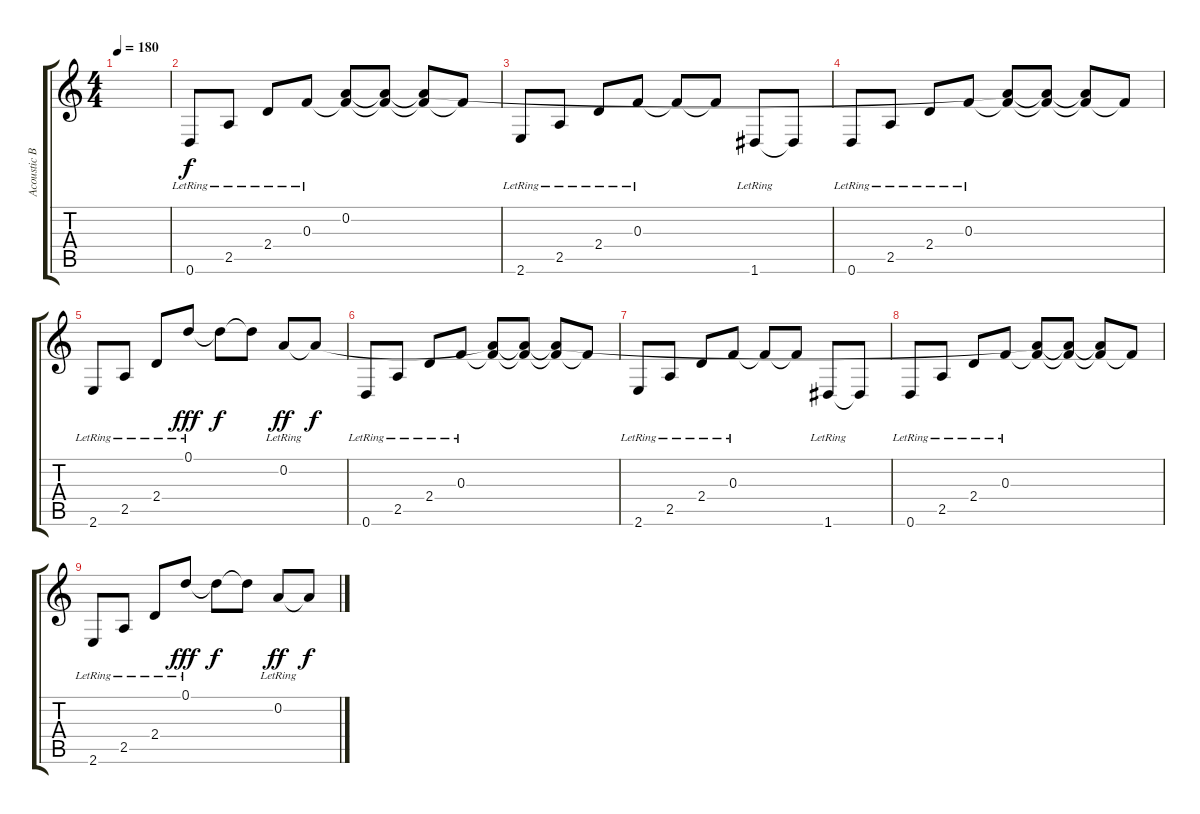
\track ("Acoustic Backround" "Acoustic B") {instrument acousticguitarsteel}
\staff {score tabs}
\tuning (D4 A3 F3 C3 G2 D2) {hide}
\ts (4 4)
\tempo 180
\clef g2
\ks c
|
0.6{lr}.8 2.5{lr}.8 2.4{lr}.8 0.3{lr}.8 (0.2 0.3{t}).8 (0.2{t} 0.3{t}).8 (0.2{t} 0.3{t}).8 0.3{t}.8 |
2.6{lr}.8 2.5{lr}.8 2.4{lr}.8 0.3{lr}.8 0.3{t}.8 0.3{t}.8 1.6{lr}.8 1.6{t}.8 |
0.6{lr}.8 2.5{lr}.8 2.4{lr}.8 0.3{lr}.8 (0.2{t} 0.3{t}).8 (0.2{t} 0.3{t}).8 (0.2{t} 0.3{t}).8 0.3{t}.8 |
2.6{lr}.8 2.5{lr}.8 2.4{lr}.8 0.1{lr}.8{dy fff} 0.1{t}.8{dy f} 0.1{t}.8 0.2{lr}.8{dy ff} 0.2{t}.8{dy f} |
0.6{lr}.8 2.5{lr}.8 2.4{lr}.8 0.3{lr}.8 (0.2{t} 0.3{t}).8 (0.2{t} 0.3{t}).8 (0.2{t} 0.3{t}).8 0.3{t}.8 |
2.6{lr}.8 2.5{lr}.8 2.4{lr}.8 0.3{lr}.8 0.3{t}.8 0.3{t}.8 1.6{lr}.8 1.6{t}.8 |
0.6{lr}.8 2.5{lr}.8 2.4{lr}.8 0.3{lr}.8 (0.2{t} 0.3{t}).8 (0.2{t} 0.3{t}).8 (0.2{t} 0.3{t}).8 0.3{t}.8 |
2.6{lr}.8 2.5{lr}.8 2.4{lr}.8 0.1{lr}.8{dy fff} 0.1{t}.8{dy f} 0.1{t}.8 0.2{lr}.8{dy ff} 0.2{t}.8{dy f}
